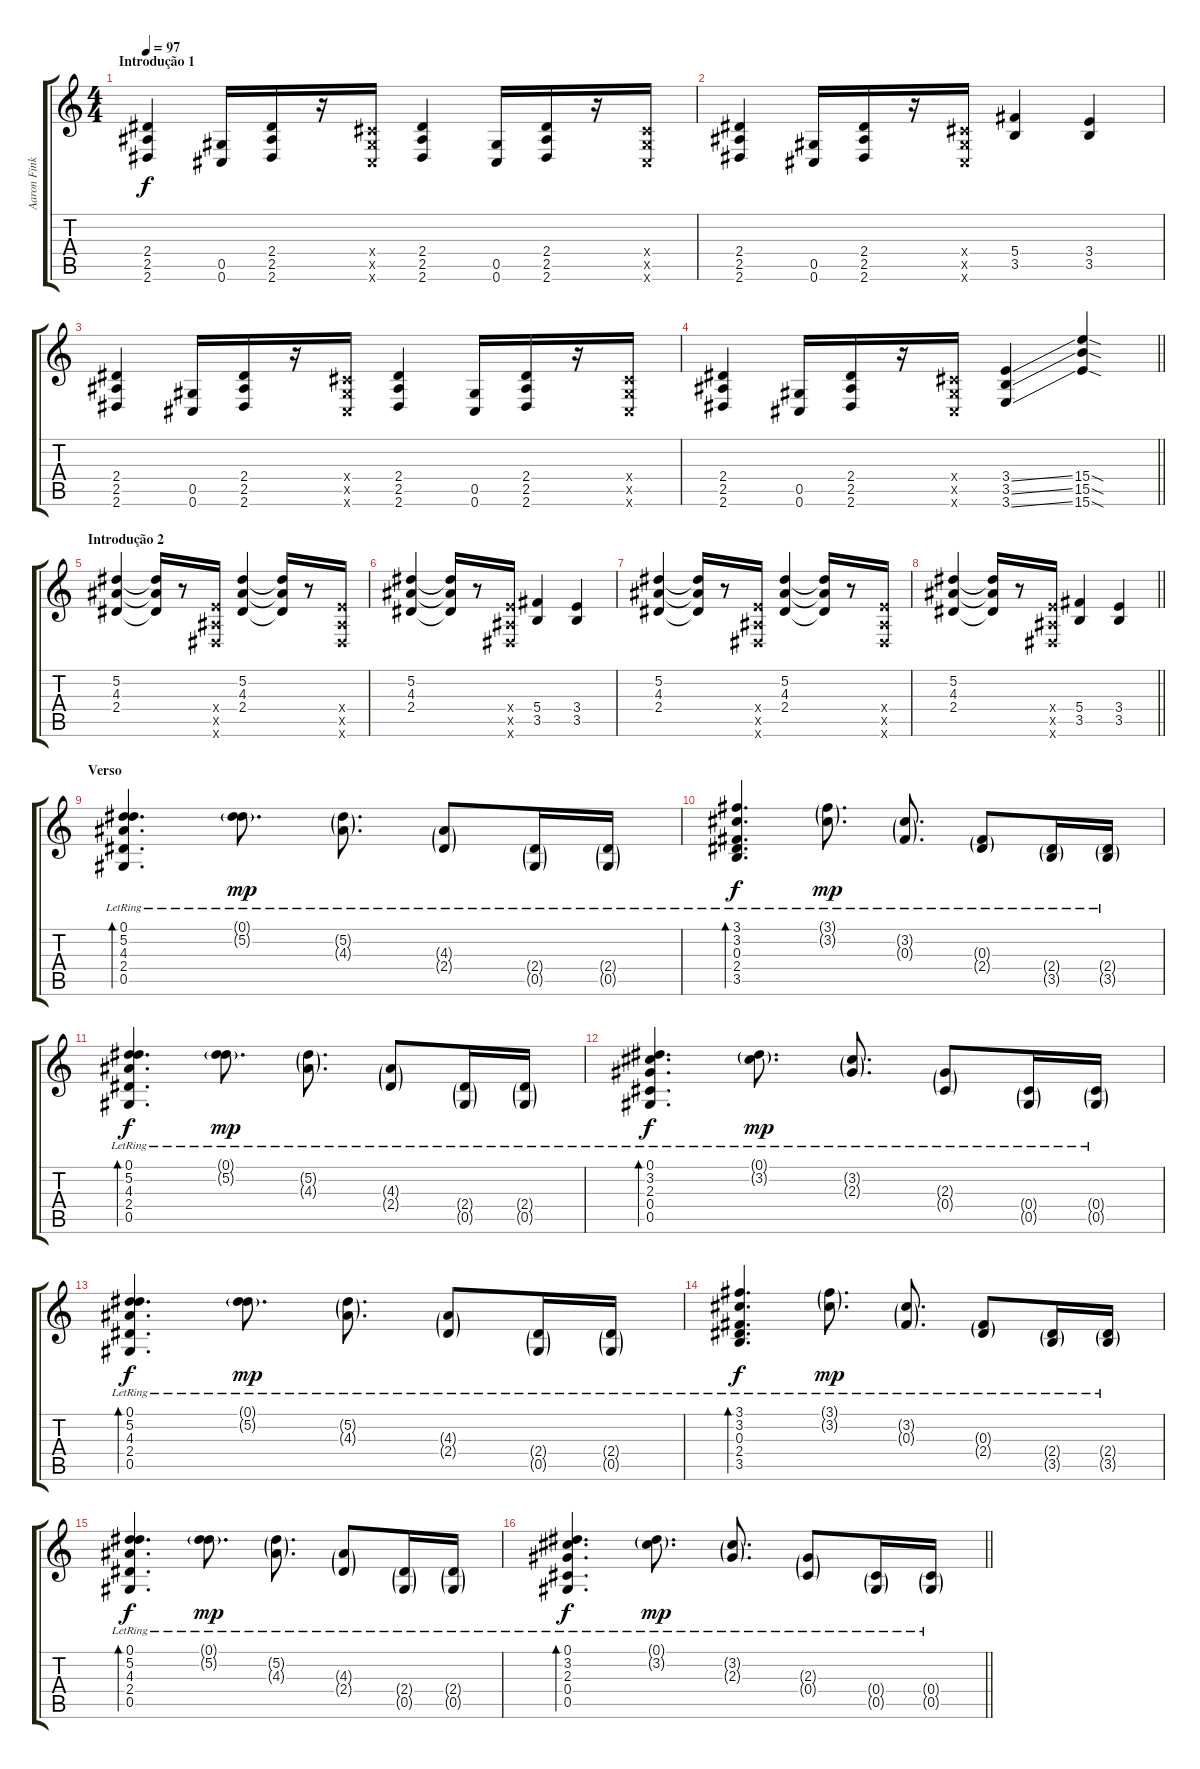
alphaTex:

\track ("Aaron Fink" "Aaron Fink") {instrument distortionguitar}
\staff {score tabs}
\tuning (Eb4 Bb3 Gb3 Db3 Ab2 Db2) {hide}
\ts (4 4)
\section ("" "Introdução 1")
\tempo 97
\clef g2
\ks c
(2.4 2.5 2.6).4{dy f instrument distortionguitar} (0.5 0.6).16 (2.4 2.5 2.6).16 r.16 (0.4{x} 0.5{x} 0.6{x}).16 (2.4 2.5 2.6).4 (0.5 0.6).16 (2.4 2.5 2.6).16 r.16 (0.4{x} 0.5{x} 0.6{x}).16 |
(2.4 2.5 2.6).4 (0.5 0.6).16 (2.4 2.5 2.6).16 r.16 (0.4{x} 0.5{x} 0.6{x}).16 (5.4 3.5).4 (3.4 3.5).4 |
(2.4 2.5 2.6).4 (0.5 0.6).16 (2.4 2.5 2.6).16 r.16 (0.4{x} 0.5{x} 0.6{x}).16 (2.4 2.5 2.6).4 (0.5 0.6).16 (2.4 2.5 2.6).16 r.16 (0.4{x} 0.5{x} 0.6{x}).16 |
\barLineRight lightlight
(2.4 2.5 2.6).4 (0.5 0.6).16 (2.4 2.5 2.6).16 r.16 (0.4{x} 0.5{x} 0.6{x}).16 (3.4{ss} 3.5{ss} 3.6{ss}).4 (15.4{sod} 15.5{sod} 15.6{sod}).4 |
\section ("" "Introdução 2")
(5.2 4.3 2.4).4 (5.2{t} 4.3{t} 2.4{t}).16 r.8 (3.4{x} 2.5{x} 2.6{x}).16 (5.2 4.3 2.4).4 (5.2{t} 4.3{t} 2.4{t}).16 r.8 (3.4{x} 2.5{x} 2.6{x}).16 |
(5.2 4.3 2.4).4 (5.2{t} 4.3{t} 2.4{t}).16 r.8 (3.4{x} 2.5{x} 2.6{x}).16 (5.4 3.5).4 (3.4 3.5).4 |
(5.2 4.3 2.4).4 (5.2{t} 4.3{t} 2.4{t}).16 r.8 (3.4{x} 2.5{x} 2.6{x}).16 (5.2 4.3 2.4).4 (5.2{t} 4.3{t} 2.4{t}).16 r.8 (3.4{x} 2.5{x} 2.6{x}).16 |
\barLineRight lightlight
(5.2 4.3 2.4).4 (5.2{t} 4.3{t} 2.4{t}).16 r.8 (3.4{x} 2.5{x} 2.6{x}).16 (5.4 3.5).4 (3.4 3.5).4 |
\section ("" "Verso")
(0.1{lr} 5.2{lr} 4.3{lr} 2.4{lr} 0.5{lr}).4{d bd 120 volume 6 instrument acousticguitarsteel} (0.1{g lr} 5.2{g lr}).8{d dy mp} (5.2{g lr} 4.3{g lr}).8{d} (4.3{g lr} 2.4{g lr}).8 (2.4{g lr} 0.5{g lr}).16 (2.4{g lr} 0.5{g lr}).16 |
(3.1{lr} 3.2{lr} 0.3{lr} 2.4{lr} 3.5{lr}).4{d bd 120 dy f} (3.1{g lr} 3.2{g lr}).8{d dy mp} (3.2{g lr} 0.3{g lr}).8{d} (0.3{g lr} 2.4{g lr}).8 (2.4{g lr} 3.5{g lr}).16 (2.4{g lr} 3.5{g lr}).16 |
(0.1{lr} 5.2{lr} 4.3{lr} 2.4{lr} 0.5{lr}).4{d bd 120 dy f} (0.1{g lr} 5.2{g lr}).8{d dy mp} (5.2{g lr} 4.3{g lr}).8{d} (4.3{g lr} 2.4{g lr}).8 (2.4{g lr} 0.5{g lr}).16 (2.4{g lr} 0.5{g lr}).16 |
(0.1{lr} 3.2{lr} 2.3{lr} 0.4{lr} 0.5{lr}).4{d bd 120 dy f} (0.1{g lr} 3.2{g lr}).8{d dy mp} (3.2{g lr} 2.3{g lr}).8{d} (2.3{g lr} 0.4{g lr}).8 (0.4{g lr} 0.5{g lr}).16 (0.4{g lr} 0.5{g lr}).16 |
(0.1{lr} 5.2{lr} 4.3{lr} 2.4{lr} 0.5{lr}).4{d bd 120 dy f} (0.1{g lr} 5.2{g lr}).8{d dy mp} (5.2{g lr} 4.3{g lr}).8{d} (4.3{g lr} 2.4{g lr}).8 (2.4{g lr} 0.5{g lr}).16 (2.4{g lr} 0.5{g lr}).16 |
(3.1{lr} 3.2{lr} 0.3{lr} 2.4{lr} 3.5{lr}).4{d bd 120 dy f} (3.1{g lr} 3.2{g lr}).8{d dy mp} (3.2{g lr} 0.3{g lr}).8{d} (0.3{g lr} 2.4{g lr}).8 (2.4{g lr} 3.5{g lr}).16 (2.4{g lr} 3.5{g lr}).16 |
(0.1{lr} 5.2{lr} 4.3{lr} 2.4{lr} 0.5{lr}).4{d bd 120 dy f} (0.1{g lr} 5.2{g lr}).8{d dy mp} (5.2{g lr} 4.3{g lr}).8{d} (4.3{g lr} 2.4{g lr}).8 (2.4{g lr} 0.5{g lr}).16 (2.4{g lr} 0.5{g lr}).16 |
\barLineRight lightlight
(0.1{lr} 3.2{lr} 2.3{lr} 0.4{lr} 0.5{lr}).4{d bd 120 dy f} (0.1{g lr} 3.2{g lr}).8{d dy mp} (3.2{g lr} 2.3{g lr}).8{d} (2.3{g lr} 0.4{g lr}).8 (0.4{g lr} 0.5{g lr}).16 (0.4{g lr} 0.5{g lr}).16
